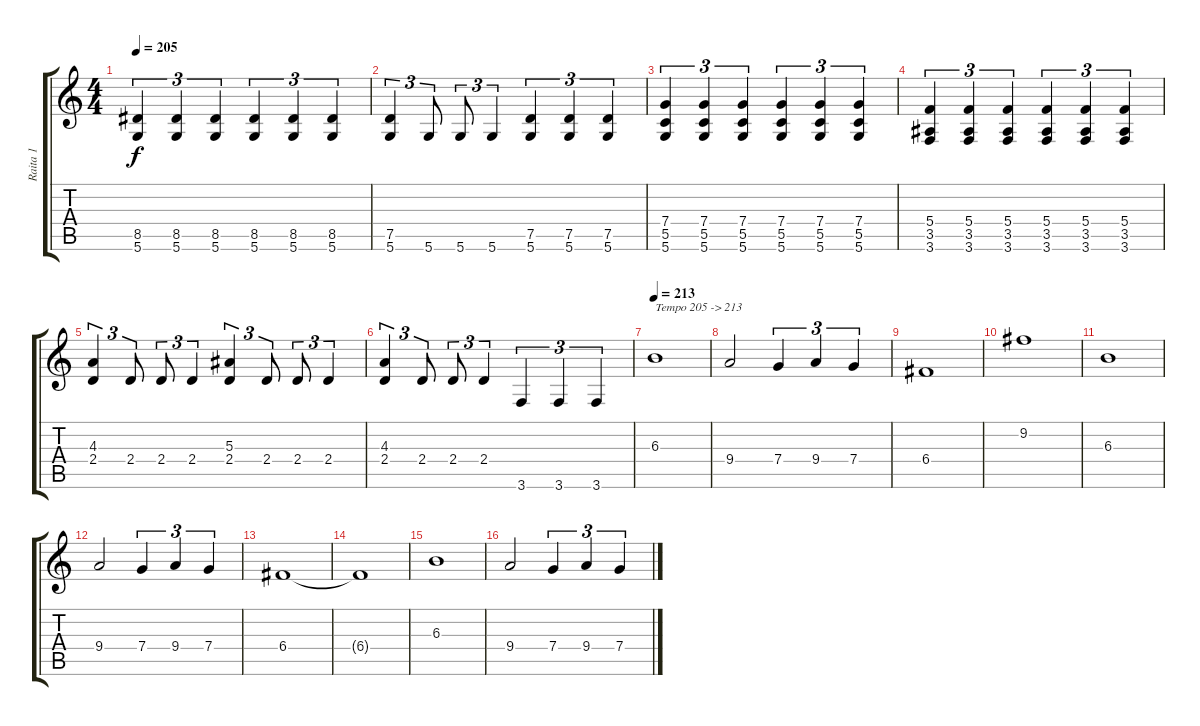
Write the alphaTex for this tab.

\track ("Raita 1" "Raita 1") {instrument distortionguitar}
\staff {score tabs}
\tuning (D4 A3 F3 C3 G2 D2) {hide}
\ts (4 4)
\tempo 205
\clef g2
\ks c
(8.5 5.6).4{tu (3 2) dy f} (8.5 5.6).4{tu (3 2)} (8.5 5.6).4{tu (3 2)} (8.5 5.6).4{tu (3 2)} (8.5 5.6).4{tu (3 2)} (8.5 5.6).4{tu (3 2)} |
(7.5 5.6).4{tu (3 2)} 5.6.8{tu (3 2)} 5.6.8{tu (3 2)} 5.6.4{tu (3 2)} (7.5 5.6).4{tu (3 2)} (7.5 5.6).4{tu (3 2)} (7.5 5.6).4{tu (3 2)} |
(7.4 5.5 5.6).4{tu (3 2)} (7.4 5.5 5.6).4{tu (3 2)} (7.4 5.5 5.6).4{tu (3 2)} (7.4 5.5 5.6).4{tu (3 2)} (7.4 5.5 5.6).4{tu (3 2)} (7.4 5.5 5.6).4{tu (3 2)} |
(5.4 3.5 3.6).4{tu (3 2)} (5.4 3.5 3.6).4{tu (3 2)} (5.4 3.5 3.6).4{tu (3 2)} (5.4 3.5 3.6).4{tu (3 2)} (5.4 3.5 3.6).4{tu (3 2)} (5.4 3.5 3.6).4{tu (3 2)} |
(4.3 2.4).4{tu (3 2)} 2.4.8{tu (3 2)} 2.4.8{tu (3 2)} 2.4.4{tu (3 2)} (5.3 2.4).4{tu (3 2)} 2.4.8{tu (3 2)} 2.4.8{tu (3 2)} 2.4.4{tu (3 2)} |
(4.3 2.4).4{tu (3 2)} 2.4.8{tu (3 2)} 2.4.8{tu (3 2)} 2.4.4{tu (3 2)} 3.6.4{tu (3 2)} 3.6.4{tu (3 2)} 3.6.4{tu (3 2)} |
\tempo 213
6.3.1{txt "Tempo 205 -> 213" volume 13} |
9.4.2 7.4.4{tu (3 2)} 9.4.4{tu (3 2)} 7.4.4{tu (3 2)} |
6.4.1 |
9.2.1 |
6.3.1 |
9.4.2 7.4.4{tu (3 2)} 9.4.4{tu (3 2)} 7.4.4{tu (3 2)} |
6.4.1 |
6.4{t}.1 |
6.3.1 |
9.4.2 7.4.4{tu (3 2)} 9.4.4{tu (3 2)} 7.4.4{tu (3 2)}
